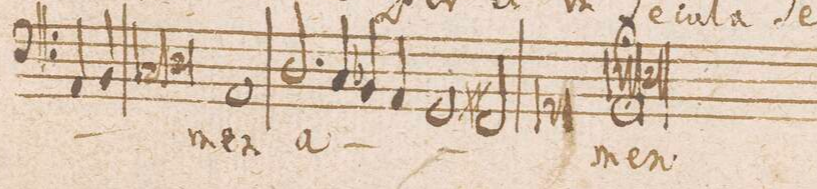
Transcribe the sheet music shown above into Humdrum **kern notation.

**kern	**text
*I"BASSVS	*
*clefF4	*
*k[]	*
*M2/1	*
4AA/	.
4BB/	.
=25-	=25-
*lig	*
1C/	.
1D\	.
*Xlig	*
=26-	=26-
1AA/	-men
2.D/	a-
4C/	.
=27-	=27-
4BB-X/	.
4AA/	.
1GG/	.
2FF#X/	.
=28-	=28-
0GG/	.
=29-	=29-
0D\;;	-men
==	==
*-	*-
